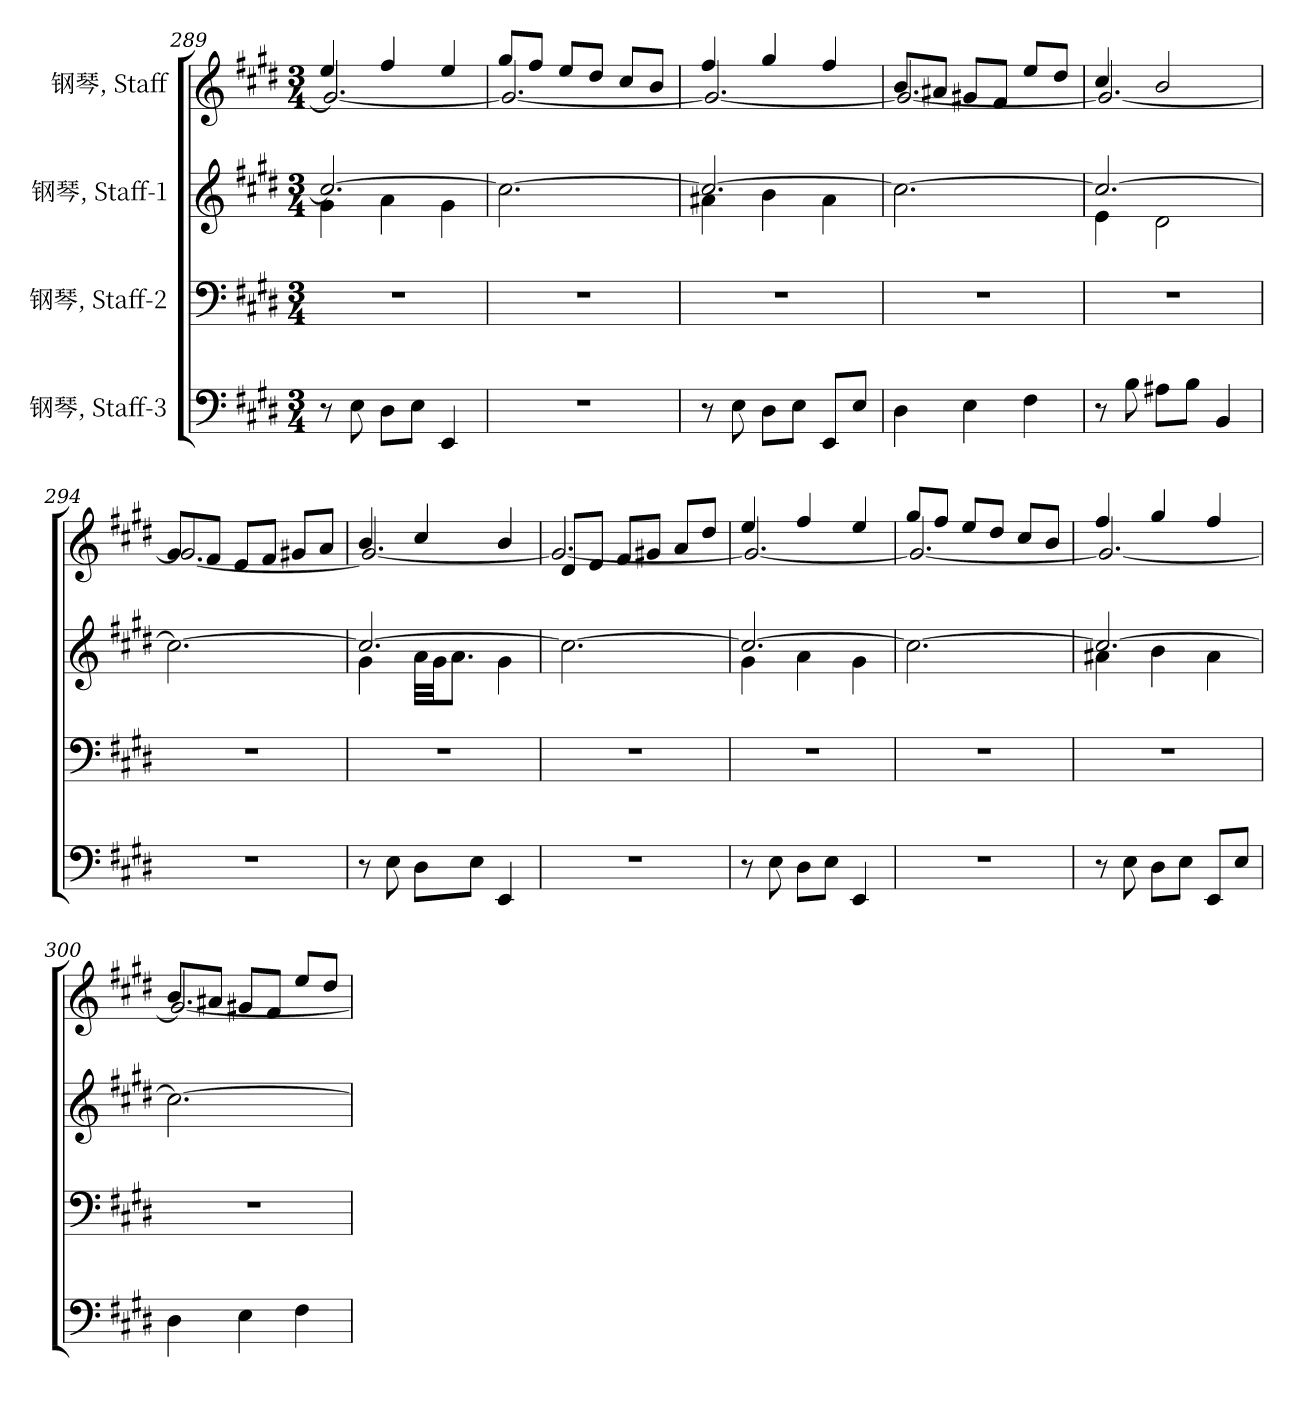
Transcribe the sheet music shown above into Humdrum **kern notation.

**kern	**kern	**kern	**kern
*part4	*part3	*part2	*part1
*staff4	*staff3	*staff2	*staff1
*I"钢琴, Staff-3	*I"钢琴, Staff-2	*I"钢琴, Staff-1	*I"钢琴, Staff
!!LO:PB:g=z
*clefF4	*clefF4	*clefG2	*clefG2
*k[f#c#g#d#]	*k[f#c#g#d#]	*k[f#c#g#d#]	*k[f#c#g#d#]
*M3/4	*M3/4	*M3/4	*M3/4
=289	=289	=289	=289
*	*	*^	*^
8r	2.r	2.cc#/_	4g#\	4ee/	2.g/_
8E\	.	.	.	.	.
8D#\L	.	.	4a\	4ff#/	.
8E\J	.	.	.	.	.
4EE/	.	.	4g#\	4ee/	.
*	*	*v	*v	*	*
=290	=290	=290	=290	=290
2.r	2.r	2.cc#\_	8gg#/L	2.g/_
.	.	.	8ff#/J	.
.	.	.	8ee/L	.
.	.	.	8dd#/J	.
.	.	.	8cc#/L	.
.	.	.	8b/J	.
=291	=291	=291	=291	=291
*	*	*^	*	*
8r	2.r	2.cc#/_	4a#X\	4ff#/	2.g/_
8E\	.	.	.	.	.
8D#\L	.	.	4b\	4gg#/	.
8E\J	.	.	.	.	.
8EE/L	.	.	4a#\	4ff#/	.
8E/J	.	.	.	.	.
*	*	*v	*v	*	*
=292	=292	=292	=292	=292
4D#\	2.r	2.cc#\_	8b/L	2.g/_
.	.	.	8a#X/J	.
4E\	.	.	8g#X/L	.
.	.	.	8f#/J	.
4F#\	.	.	8ee/L	.
.	.	.	8dd#/J	.
=293	=293	=293	=293	=293
*	*	*^	*	*
8r	2.r	2.cc#/_	4e\	4cc#/	2.g/_
8B\	.	.	.	.	.
8A#X\L	.	.	2d#\	2b/	.
8B\J	.	.	.	.	.
4BB/	.	.	.	.	.
*	*	*v	*v	*	*
!!LO:LB:g=z	!!
=294	=294	=294	=294	=294
2.r	2.r	2.cc#\_	8g#/L	2.g/_
.	.	.	8f#/J	.
.	.	.	8e/L	.
.	.	.	8f#/J	.
.	.	.	8g#X/L	.
.	.	.	8a/J	.
=295	=295	=295	=295	=295
*	*	*^	*	*
8r	2.r	2.cc#/_	4g#\	4b/	2.g/_
8E\	.	.	.	.	.
8D#\L	.	.	32a\LLL	4cc#/	.
.	.	.	32g#\JJ	.	.
.	.	.	8.a\J	.	.
8E\J	.	.	.	.	.
4EE/	.	.	4g#\	4b/	.
*	*	*v	*v	*	*
=296	=296	=296	=296	=296
2.r	2.r	2.cc#\_	8d#/L	2.g/_
.	.	.	8e/J	.
.	.	.	8f#/L	.
.	.	.	8g#X/J	.
.	.	.	8a/L	.
.	.	.	8dd#/J	.
=297	=297	=297	=297	=297
*	*	*^	*	*
8r	2.r	2.cc#/_	4g#\	4ee/	2.g/_
8E\	.	.	.	.	.
8D#\L	.	.	4a\	4ff#/	.
8E\J	.	.	.	.	.
4EE/	.	.	4g#\	4ee/	.
*	*	*v	*v	*	*
=298	=298	=298	=298	=298
2.r	2.r	2.cc#\_	8gg#/L	2.g/_
.	.	.	8ff#/J	.
.	.	.	8ee/L	.
.	.	.	8dd#/J	.
.	.	.	8cc#/L	.
.	.	.	8b/J	.
!!LO:LB:g=z	!!
=299	=299	=299	=299	=299
*	*	*^	*	*
8r	2.r	2.cc#/_	4a#X\	4ff#/	2.g/_
8E\	.	.	.	.	.
8D#\L	.	.	4b\	4gg#/	.
8E\J	.	.	.	.	.
8EE/L	.	.	4a#\	4ff#/	.
8E/J	.	.	.	.	.
*	*	*v	*v	*	*
=300	=300	=300	=300	=300
4D#\	2.r	2.cc#\_	8b/L	2.g/_
.	.	.	8a#X/J	.
4E\	.	.	8g#X/L	.
.	.	.	8f#/J	.
4F#\	.	.	8ee/L	.
.	.	.	8dd#/J	.
*	*	*	*v	*v
=	=	=	=
*-	*-	*-	*-
